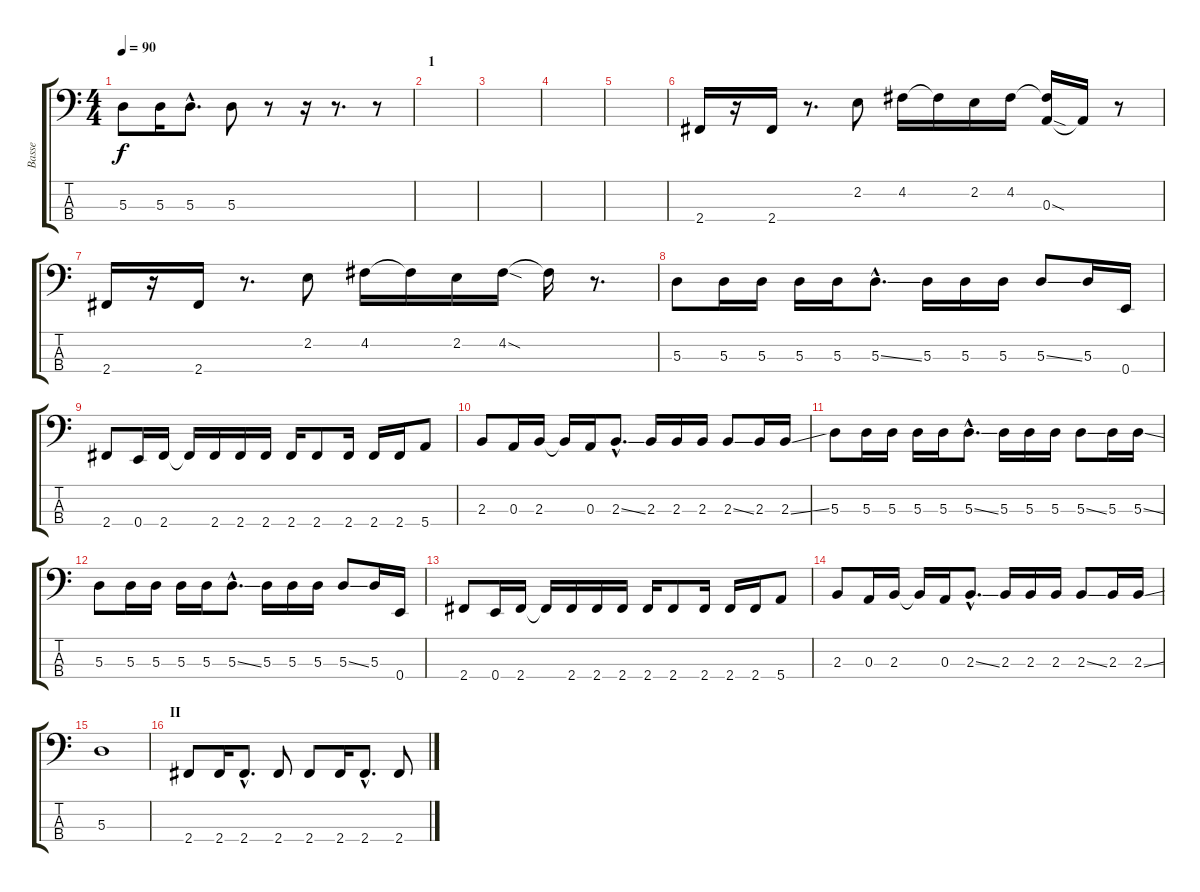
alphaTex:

\track ("Basse" "Basse") {instrument electricbassfinger}
\staff {score tabs}
\tuning (G2 D2 A1 E1) {hide}
\ts (4 4)
\tempo 90
\clef f4
\ks c
5.3.8{dy f} 5.3.16 5.3{hac}.8{d} 5.3.8 r.8 r.16 r.8{d} r.8 |
\section ("" "1")
|
|
|
|
2.4.16 r.16 2.4.16 r.8{d} 2.2.8 4.2.16 4.2{t}.16 2.2.16 4.2.16 (4.2{t} 0.3{sod}).16 0.3{t}.16 r.8 |
2.4.16 r.16 2.4.16 r.8{d} 2.2.8 4.2.16 4.2{t}.16 2.2.16 4.2{sod}.16 4.2{t}.16 r.8{d} |
5.3.8 5.3.16 5.3.16 5.3.16 5.3.16 5.3{ss hac}.8{d} 5.3.16 5.3.16 5.3.16 5.3{ss}.8 5.3.16 0.4.16 |
2.4.8 0.4.16 2.4.16 2.4{t}.16 2.4.16 2.4.16 2.4.16 2.4.16 2.4.8 2.4.16 2.4.16 2.4.16 5.4.8 |
2.3.8 0.3.16 2.3.16 2.3{t}.16 0.3.16 2.3{ss hac}.8{d} 2.3.16 2.3.16 2.3.16 2.3{ss}.8 2.3.16 2.3{ss}.16 |
5.3.8 5.3.16 5.3.16 5.3.16 5.3.16 5.3{ss hac}.8{d} 5.3.16 5.3.16 5.3.16 5.3{ss}.8 5.3.16 5.3{ss}.16 |
5.3.8 5.3.16 5.3.16 5.3.16 5.3.16 5.3{ss hac}.8{d} 5.3.16 5.3.16 5.3.16 5.3{ss}.8 5.3.16 0.4.16 |
2.4.8 0.4.16 2.4.16 2.4{t}.16 2.4.16 2.4.16 2.4.16 2.4.16 2.4.8 2.4.16 2.4.16 2.4.16 5.4.8 |
2.3.8 0.3.16 2.3.16 2.3{t}.16 0.3.16 2.3{ss hac}.8{d} 2.3.16 2.3.16 2.3.16 2.3{ss}.8 2.3.16 2.3{ss}.16 |
5.3.1 |
\section ("" "II")
2.4.8 2.4.16 2.4{hac}.8{d} 2.4.8 2.4.8 2.4.16 2.4{hac}.8{d} 2.4.8
